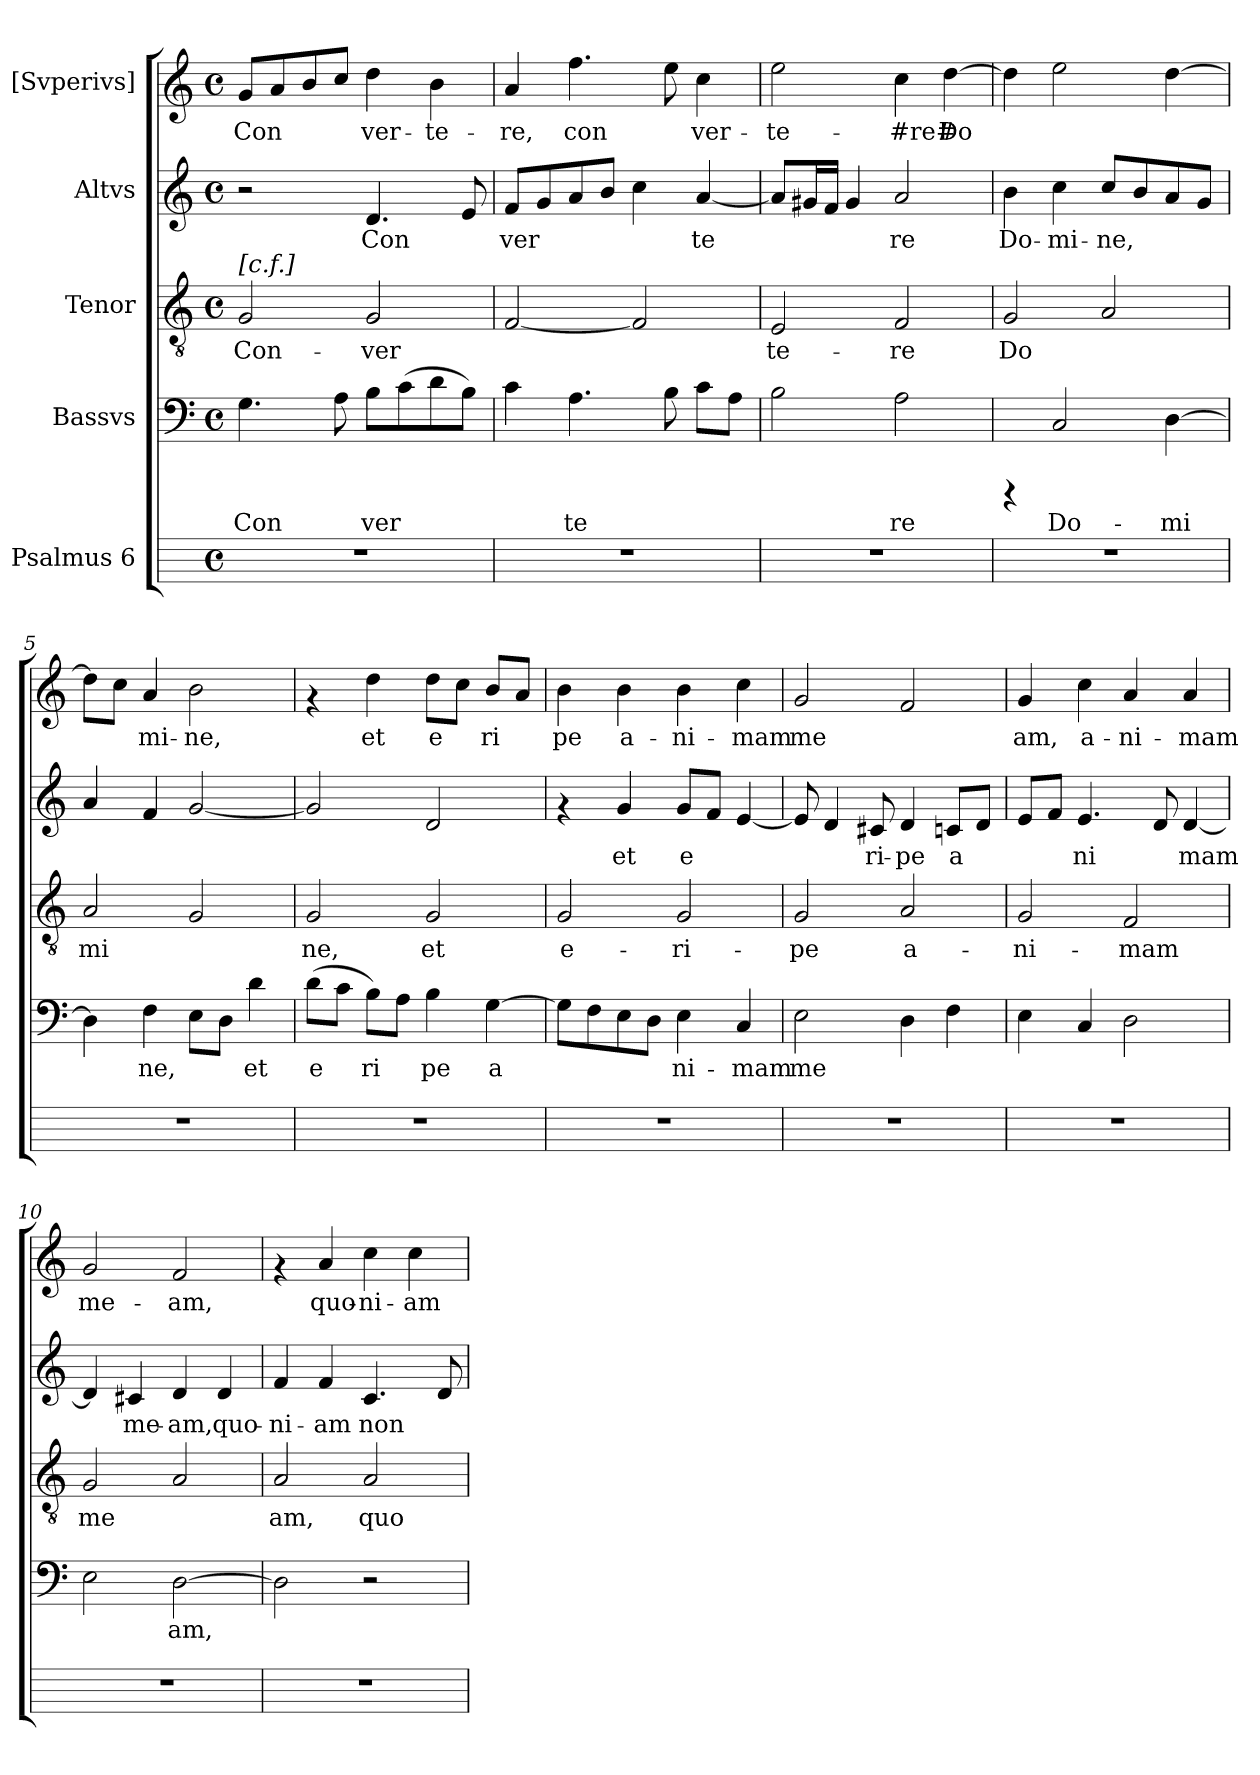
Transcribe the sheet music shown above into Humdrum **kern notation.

**kern	**kern	**text	**kern	**text	**kern	**text	**kern	**text
*part5	*part4	*part4	*part3	*part3	*part2	*part2	*part1	*part1
*staff5	*staff4	*staff4	*staff3	*staff3	*staff2	*staff2	*staff1	*staff1
*I"Psalmus  6	*I"Bassvs	*	*I"Tenor	*	*I"Altvs	*	*I"[Svperivs]	*
!!LO:PB:g=z
*stria5	*stria5	*	*stria5	*	*stria5	*	*stria5	*
*	*clefF4	*	*clefGv2	*	*clefG2	*	*clefG2	*
*k[]	*k[]	*	*k[]	*	*k[]	*	*k[]	*
*C:	*C:	*	*C:	*	*C:	*	*C:	*
*M4/4	*M4/4	*	*M4/4	*	*M4/4	*	*M4/4	*
*met(c)	*met(c)	*	*met(c)	*	*met(c)	*	*met(c)	*
=1	=1	=1	=1	=1	=1	=1	=1	=1
!	!	!	!LO:TX:a:t=[c.f.]	!	!	!	!	!
!	!	!LO:LY:b:cj	!	!LO:LY:b:cj	!	!	!	!LO:LY:b:cj
1r	4.G\	Con-	2G/	Con-	2r	.	8g/L	Con-
!	!	!	!	!	!	!	!	!LO:LY:b:cj
.	.	.	.	.	.	.	8a/	--
!	!	!	!	!	!	!	!	!LO:LY:b:cj
.	.	.	.	.	.	.	8b/	--
!	!	!LO:LY:b:cj	!	!	!	!	!	!LO:LY:b:cj
.	8A\	--	.	.	.	.	8cc/J	--
!	!	!LO:LY:b:cj	!	!LO:LY:b:cj	!	!LO:LY:b:cj	!	!LO:LY:b:cj
.	8B\L	-ver-	2G/	-ver-	4.d/	Con-	4dd\	-ver-
!	!	!LO:LY:b:cj	!	!	!	!	!	!
.	(>8c\	--	.	.	.	.	.	.
!	!	!LO:LY:b:cj	!	!	!	!	!	!LO:LY:b:cj
.	8d\	--	.	.	.	.	4b\	-te-
!	!	!LO:LY:b:cj	!	!	!	!LO:LY:b:cj	!	!
.	8B\J)	--	.	.	8e/	--	.	.
=2	=2	=2	=2	=2	=2	=2	=2	=2
!	!	!LO:LY:b:cj	!	!LO:LY:b:cj	!	!LO:LY:b:cj	!	!LO:LY:b:cj
1r	4c\	--	[<2F/	--	8f/L	-ver-	4a/	-re,
!	!	!	!	!	!	!LO:LY:b:cj	!	!
.	.	.	.	.	8g/	--	.	.
!	!	!LO:LY:b:cj	!	!	!	!LO:LY:b:cj	!	!LO:LY:b:cj
.	4.A\	-te-	.	.	8a/	--	4.ff\	con-
!	!	!	!	!	!	!LO:LY:b:cj	!	!
.	.	.	.	.	8b/J	--	.	.
!	!	!	!	!LO:LY:b:cj	!	!LO:LY:b:cj	!	!
.	.	.	2F/]	--	4cc\	--	.	.
!	!	!LO:LY:b:cj	!	!	!	!	!	!LO:LY:b:cj
.	8B\	--	.	.	.	.	8ee\	--
!	!	!LO:LY:b:cj	!	!	!	!LO:LY:b:cj	!	!LO:LY:b:cj
.	8c\L	--	.	.	[<4a/	-te-	4cc\	-ver-
!	!	!LO:LY:b:cj	!	!	!	!	!	!
.	8A\J	--	.	.	.	.	.	.
=3	=3	=3	=3	=3	=3	=3	=3	=3
!	!	!LO:LY:b:cj	!	!LO:LY:b:cj	!	!LO:LY:b:cj	!	!LO:LY:b:cj
1r	2B\	--	2E/	-te-	8a/L]	--	2ee\	-te-
!	!	!	!	!	!	!LO:LY:b:cj	!	!
.	.	.	.	.	16g#/	--	.	.
!	!	!	!	!	!	!LO:LY:b:cj	!	!
.	.	.	.	.	16f/J	--	.	.
!	!	!	!	!	!	!LO:LY:b:cj	!	!
.	.	.	.	.	4g#/	--	.	.
!	!	!LO:LY:b:cj	!	!LO:LY:b:cj	!	!LO:LY:b:cj	!	!LO:LY:b:cj
.	2A\	-re	2F/	-re	2a/	-re	4cc\	-#re#
!	!	!	!	!	!	!	!	!LO:LY:b:cj
.	.	.	.	.	.	.	[>4dd\	Do-
=4	=4	=4	=4	=4	=4	=4	=4	=4
!	!	!	!	!LO:LY:b:cj	!	!LO:LY:b:cj	!	!LO:LY:b:cj
1r	4rCCC	.	2G/	Do-	4b\	Do-	4dd\]	--
!	!	!LO:LY:b:cj	!	!	!	!LO:LY:b:cj	!	!LO:LY:b:cj
.	2C/	Do-	.	.	4cc\	-mi-	2ee\	--
!	!	!	!	!LO:LY:b:cj	!	!LO:LY:b:cj	!	!
.	.	.	2A/	--	8cc/L	-ne,	.	.
!	!	!	!	!	!	!LO:LY:b:cj	!	!
.	.	.	.	.	8b/	.	.	.
!	!	!LO:LY:b:cj	!	!	!	!LO:LY:b:cj	!	!LO:LY:b:cj
.	[>4D\	-mi-	.	.	8a/	.	[>4dd\	--
!	!	!	!	!	!	!LO:LY:b:cj	!	!
.	.	.	.	.	8g/J	.	.	.
=5	=5	=5	=5	=5	=5	=5	=5	=5
!	!	!LO:LY:b:cj	!	!LO:LY:b:cj	!	!LO:LY:b:cj	!	!LO:LY:b:cj
1r	4D\]	--	2A/	-mi-	4a/	.	8dd\L]	--
!	!	!	!	!	!	!	!	!LO:LY:b:cj
.	.	.	.	.	.	.	8cc\J	--
!	!	!LO:LY:b:cj	!	!	!	!LO:LY:b:cj	!	!LO:LY:b:cj
.	4F\	-ne,	.	.	4f/	.	4a/	-mi-
!	!	!LO:LY:b:cj	!	!LO:LY:b:cj	!	!LO:LY:b:cj	!	!LO:LY:b:cj
.	8E\L	.	2G/	--	[<2g/	.	2b\	-ne,
!	!	!LO:LY:b:cj	!	!	!	!	!	!
.	8D\J	.	.	.	.	.	.	.
!	!	!LO:LY:b:cj	!	!	!	!	!	!
.	4d\	et	.	.	.	.	.	.
=6	=6	=6	=6	=6	=6	=6	=6	=6
!	!	!LO:LY:b:cj	!	!LO:LY:b:cj	!	!LO:LY:b:cj	!	!
1r	(<8d\L	e-	2G/	-ne,	2g/]	.	4rf	.
!	!	!LO:LY:b:cj	!	!	!	!	!	!
.	8c\J	--	.	.	.	.	.	.
!	!	!LO:LY:b:cj	!	!	!	!	!	!LO:LY:b:cj
.	8B\L)	-ri-	.	.	.	.	4dd\	et
!	!	!LO:LY:b:cj	!	!	!	!	!	!
.	8A\J	--	.	.	.	.	.	.
!	!	!LO:LY:b:cj	!	!LO:LY:b:cj	!	!LO:LY:b:cj	!	!LO:LY:b:cj
.	4B\	-pe	2G/	et	2d/	.	8dd\L	e-
!	!	!	!	!	!	!	!	!LO:LY:b:cj
.	.	.	.	.	.	.	8cc\J	--
!	!	!LO:LY:b:cj	!	!	!	!	!	!LO:LY:b:cj
.	[<4G\	a-	.	.	.	.	8b/L	-ri-
!	!	!	!	!	!	!	!	!LO:LY:b:cj
.	.	.	.	.	.	.	8a/J	--
!!LO:LB:g=z
=7	=7	=7	=7	=7	=7	=7	=7	=7
!	!	!LO:LY:b:cj	!	!LO:LY:b:cj	!	!	!	!LO:LY:b:cj
1r	8G\L]	--	2G/	e-	4rf	.	4b\	-pe
!	!	!LO:LY:b:cj	!	!	!	!	!	!
.	8F\	--	.	.	.	.	.	.
!	!	!LO:LY:b:cj	!	!	!	!LO:LY:b:cj	!	!LO:LY:b:cj
.	8E\	--	.	.	4g/	et	4b\	a-
!	!	!LO:LY:b:cj	!	!	!	!	!	!
.	8D\J	--	.	.	.	.	.	.
!	!	!LO:LY:b:cj	!	!LO:LY:b:cj	!	!LO:LY:b:cj	!	!LO:LY:b:cj
.	4E\	-ni-	2G/	-ri-	8g/L	e-	4b\	-ni-
!	!	!	!	!	!	!LO:LY:b:cj	!	!
.	.	.	.	.	8f/J	--	.	.
!	!	!LO:LY:b:cj	!	!	!	!LO:LY:b:cj	!	!LO:LY:b:cj
.	4C/	-mam	.	.	[<4e/	--	4cc\	-mam
=8	=8	=8	=8	=8	=8	=8	=8	=8
!	!	!LO:LY:b:cj	!	!LO:LY:b:cj	!	!LO:LY:b:cj	!	!LO:LY:b:cj
1r	2E\	me-	2G/	-pe	8e/]	--	2g/	me-
!	!	!	!	!	!	!LO:LY:b:cj	!	!
.	.	.	.	.	4d/	--	.	.
!	!	!	!	!	!	!LO:LY:b:cj	!	!
.	.	.	.	.	8c#/	-ri-	.	.
!	!	!LO:LY:b:cj	!	!LO:LY:b:cj	!	!LO:LY:b:cj	!	!LO:LY:b:cj
.	4D\	--	2A/	a-	4d/	-pe	2f/	--
!	!	!LO:LY:b:cj	!	!	!	!LO:LY:b:cj	!	!
.	4F\	--	.	.	8c/L	a-	.	.
!	!	!	!	!	!	!LO:LY:b:cj	!	!
.	.	.	.	.	8d/J	--	.	.
=9	=9	=9	=9	=9	=9	=9	=9	=9
!	!	!LO:LY:b:cj	!	!LO:LY:b:cj	!	!LO:LY:b:cj	!	!LO:LY:b:cj
1r	4E\	--	2G/	-ni-	8e/L	--	4g/	-am,
!	!	!	!	!	!	!LO:LY:b:cj	!	!
.	.	.	.	.	8f/J	--	.	.
!	!	!LO:LY:b:cj	!	!	!	!LO:LY:b:cj	!	!LO:LY:b:cj
.	4C/	--	.	.	4.e/	-ni-	4cc\	a-
!	!	!LO:LY:b:cj	!	!LO:LY:b:cj	!	!	!	!LO:LY:b:cj
.	2D\	--	2F/	-mam	.	.	4a/	-ni-
!	!	!	!	!	!	!LO:LY:b:cj	!	!
.	.	.	.	.	8d/	--	.	.
!	!	!	!	!	!	!LO:LY:b:cj	!	!LO:LY:b:cj
.	.	.	.	.	[<4d/	-mam	4a/	-mam
=10	=10	=10	=10	=10	=10	=10	=10	=10
!	!	!LO:LY:b:cj	!	!LO:LY:b:cj	!	!LO:LY:b:cj	!	!LO:LY:b:cj
1r	2E\	--	2G/	me-	4d/]	.	2g/	me-
!	!	!	!	!	!	!LO:LY:b:cj	!	!
.	.	.	.	.	4c#/	me-	.	.
!	!	!LO:LY:b:cj	!	!LO:LY:b:cj	!	!LO:LY:b:cj	!	!LO:LY:b:cj
.	[>2D\	-am,	2A/	--	4d/	-am,	2f/	-am,
!	!	!	!	!	!	!LO:LY:b:cj	!	!
.	.	.	.	.	4d/	quo-	.	.
=11	=11	=11	=11	=11	=11	=11	=11	=11
!	!	!LO:LY:b:cj	!	!LO:LY:b:cj	!	!LO:LY:b:cj	!	!
1r	2D\]	.	2A/	-am,	4f/	-ni-	4rf	.
!	!	!	!	!	!	!LO:LY:b:cj	!	!LO:LY:b:cj
.	.	.	.	.	4f/	-am	4a/	quo-
!	!	!	!	!LO:LY:b:cj	!	!LO:LY:b:cj	!	!LO:LY:b:cj
.	2r	.	2A/	quo-	4.c/	non	4cc\	-ni-
!	!	!	!	!	!	!	!	!LO:LY:b:cj
.	.	.	.	.	.	.	4cc\	-am
!	!	!	!	!	!	!LO:LY:b:cj	!	!
.	.	.	.	.	8d/	.	.	.
=	=	=	=	=	=	=	=	=
*-	*-	*-	*-	*-	*-	*-	*-	*-
